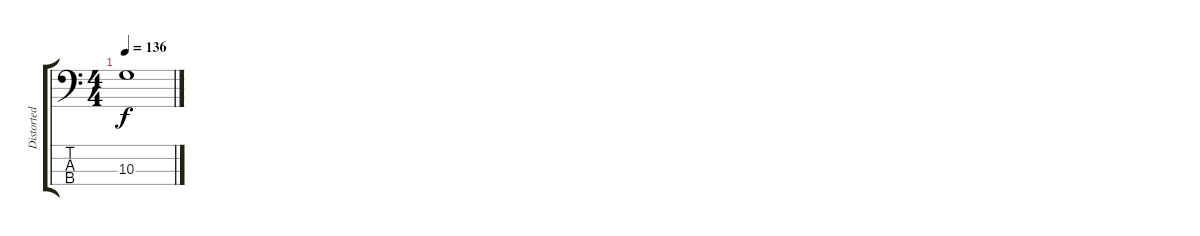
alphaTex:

\track ("Distorted Bass Drop D" "Distorted ") {instrument distortionguitar}
\staff {score tabs}
\tuning (G2 D2 A1 D1) {hide}
\ts (4 4)
\tempo 136
\clef f4
\ks c
10.3{t}.1{dy f}
